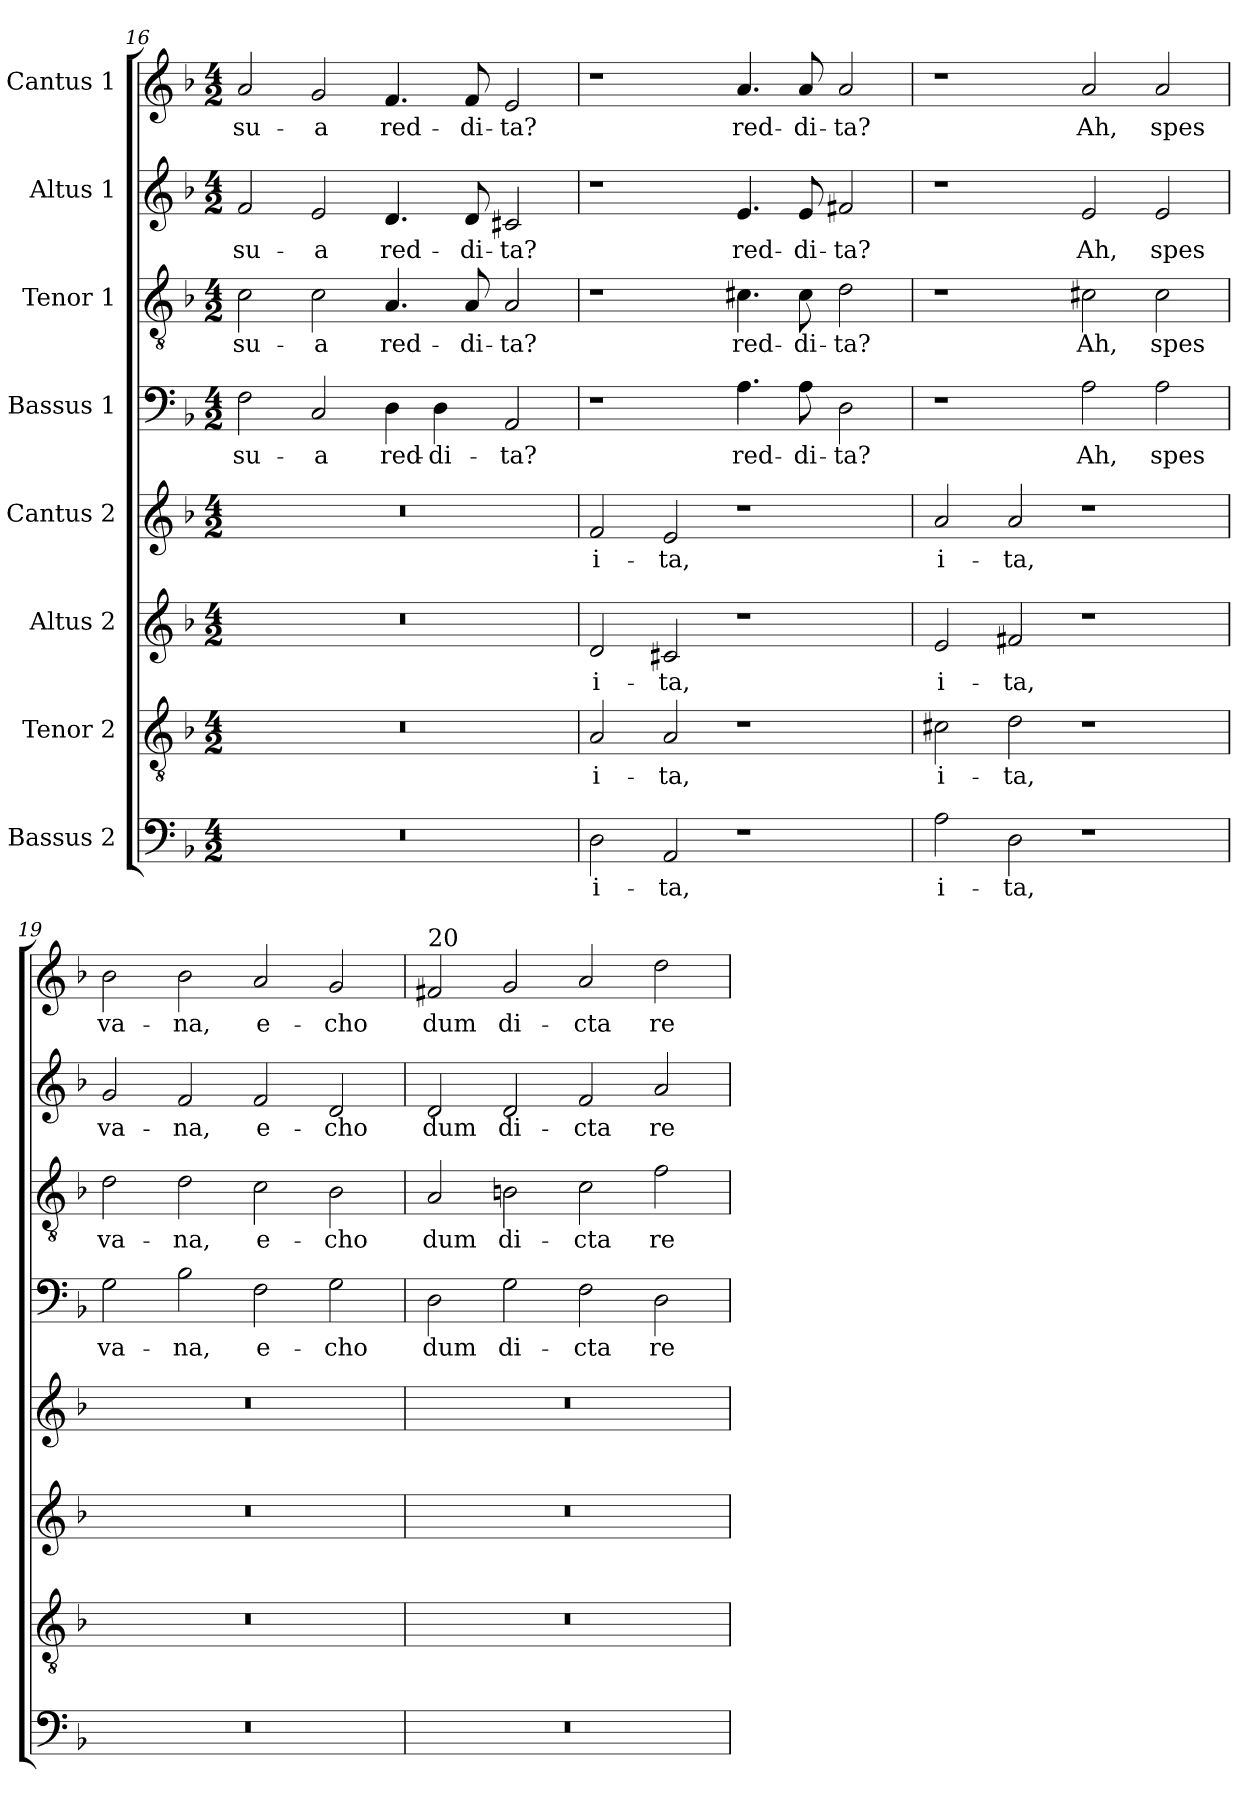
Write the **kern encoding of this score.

**kern	**text	**kern	**text	**kern	**text	**kern	**text	**kern	**text	**kern	**text	**kern	**text	**kern	**text
*part8	*part8	*part7	*part7	*part6	*part6	*part5	*part5	*part4	*part4	*part3	*part3	*part2	*part2	*part1	*part1
*staff8	*staff8	*staff7	*staff7	*staff6	*staff6	*staff5	*staff5	*staff4	*staff4	*staff3	*staff3	*staff2	*staff2	*staff1	*staff1
*I"Bassus 2	*	*I"Tenor 2	*	*I"Altus 2	*	*I"Cantus 2	*	*I"Bassus 1	*	*I"Tenor 1	*	*I"Altus 1	*	*I"Cantus 1	*
*clefF4	*	*clefGv2	*	*clefG2	*	*clefG2	*	*clefF4	*	*clefGv2	*	*clefG2	*	*clefG2	*
*k[b-]	*	*k[b-]	*	*k[b-]	*	*k[b-]	*	*k[b-]	*	*k[b-]	*	*k[b-]	*	*k[b-]	*
*M4/2	*	*M4/2	*	*M4/2	*	*M4/2	*	*M4/2	*	*M4/2	*	*M4/2	*	*M4/2	*
=16	=16	=16	=16	=16	=16	=16	=16	=16	=16	=16	=16	=16	=16	=16	=16
!	!	!	!	!	!	!	!	!	!LO:LY:b	!	!LO:LY:b	!	!LO:LY:b	!	!LO:LY:b
0r	.	0r	.	0r	.	0r	.	2F\	su-	2c\	su-	2f/	su-	2a/	su-
!	!	!	!	!	!	!	!	!	!LO:LY:b	!	!LO:LY:b	!	!LO:LY:b	!	!LO:LY:b
.	.	.	.	.	.	.	.	2C/	a	2c\	a	2e/	a	2g/	a
!	!	!	!	!	!	!	!	!	!LO:LY:b	!	!LO:LY:b	!	!LO:LY:b	!	!LO:LY:b
.	.	.	.	.	.	.	.	4D\	red-	4.A/	red-	4.d/	red-	4.f/	red-
!	!	!	!	!	!	!	!	!	!LO:LY:b	!	!	!	!	!	!
.	.	.	.	.	.	.	.	4D\	di-	.	.	.	.	.	.
!	!	!	!	!	!	!	!	!	!	!	!LO:LY:b	!	!LO:LY:b	!	!LO:LY:b
.	.	.	.	.	.	.	.	.	.	8A/	di-	8d/	di-	8f/	di-
!	!	!	!	!	!	!	!	!	!LO:LY:b	!	!LO:LY:b	!	!LO:LY:b	!	!LO:LY:b
.	.	.	.	.	.	.	.	2AA/	ta?	2A/	ta?	2c#X/	ta?	2e/	ta?
=17	=17	=17	=17	=17	=17	=17	=17	=17	=17	=17	=17	=17	=17	=17	=17
!	!LO:LY:b	!	!LO:LY:b	!	!LO:LY:b	!	!LO:LY:b	!	!	!	!	!	!	!	!
2D\	i-	2A/	i-	2d/	i-	2f/	i-	1r	.	1r	.	1r	.	1r	.
!	!LO:LY:b	!	!LO:LY:b	!	!LO:LY:b	!	!LO:LY:b	!	!	!	!	!	!	!	!
2AA/	ta,	2A/	ta,	2c#X/	ta,	2e/	ta,	.	.	.	.	.	.	.	.
!	!	!	!	!	!	!	!	!	!LO:LY:b	!	!LO:LY:b	!	!LO:LY:b	!	!LO:LY:b
1r	.	1r	.	1r	.	1r	.	4.A\	red-	4.c#X\	red-	4.e/	red-	4.a/	red-
!	!	!	!	!	!	!	!	!	!LO:LY:b	!	!LO:LY:b	!	!LO:LY:b	!	!LO:LY:b
.	.	.	.	.	.	.	.	8A\	di-	8c#\	di-	8e/	di-	8a/	di-
!	!	!	!	!	!	!	!	!	!LO:LY:b	!	!LO:LY:b	!	!LO:LY:b	!	!LO:LY:b
.	.	.	.	.	.	.	.	2D\	ta?	2d\	ta?	2f#X/	ta?	2a/	ta?
=18	=18	=18	=18	=18	=18	=18	=18	=18	=18	=18	=18	=18	=18	=18	=18
!	!LO:LY:b	!	!LO:LY:b	!	!LO:LY:b	!	!LO:LY:b	!	!	!	!	!	!	!	!
2A\	i-	2c#X\	i-	2e/	i-	2a/	i-	1r	.	1r	.	1r	.	1r	.
!	!LO:LY:b	!	!LO:LY:b	!	!LO:LY:b	!	!LO:LY:b	!	!	!	!	!	!	!	!
2D\	ta,	2d\	ta,	2f#X/	ta,	2a/	ta,	.	.	.	.	.	.	.	.
!	!	!	!	!	!	!	!	!	!LO:LY:b	!	!LO:LY:b	!	!LO:LY:b	!	!LO:LY:b
1r	.	1r	.	1r	.	1r	.	2A\	Ah,	2c#X\	Ah,	2e/	Ah,	2a/	Ah,
!	!	!	!	!	!	!	!	!	!LO:LY:b	!	!LO:LY:b	!	!LO:LY:b	!	!LO:LY:b
.	.	.	.	.	.	.	.	2A\	spes	2c#\	spes	2e/	spes	2a/	spes
=19	=19	=19	=19	=19	=19	=19	=19	=19	=19	=19	=19	=19	=19	=19	=19
!	!	!	!	!	!	!	!	!	!LO:LY:b	!	!LO:LY:b	!	!LO:LY:b	!	!LO:LY:b
0r	.	0r	.	0r	.	0r	.	2G\	va-	2d\	va-	2g/	va-	2b-\	va-
!	!	!	!	!	!	!	!	!	!LO:LY:b	!	!LO:LY:b	!	!LO:LY:b	!	!LO:LY:b
.	.	.	.	.	.	.	.	2B-\	na,	2d\	na,	2f/	na,	2b-\	na,
!	!	!	!	!	!	!	!	!	!LO:LY:b	!	!LO:LY:b	!	!LO:LY:b	!	!LO:LY:b
.	.	.	.	.	.	.	.	2F\	e-	2c\	e-	2f/	e-	2a/	e-
!	!	!	!	!	!	!	!	!	!LO:LY:b	!	!LO:LY:b	!	!LO:LY:b	!	!LO:LY:b
.	.	.	.	.	.	.	.	2G\	cho	2B-\	cho	2d/	cho	2g/	cho
!!LO:PB:g=z
=20	=20	=20	=20	=20	=20	=20	=20	=20	=20	=20	=20	=20	=20	=20	=20
!	!	!	!	!	!	!	!	!	!	!	!	!	!	!LO:TX:a:t=20	!
!	!	!	!	!	!	!	!	!	!LO:LY:b	!	!LO:LY:b	!	!LO:LY:b	!	!LO:LY:b
0r	.	0r	.	0r	.	0r	.	2D\	dum	2A/	dum	2d/	dum	2f#X/	dum
!	!	!	!	!	!	!	!	!	!LO:LY:b	!	!LO:LY:b	!	!LO:LY:b	!	!LO:LY:b
.	.	.	.	.	.	.	.	2G\	di-	2Bn\	di-	2d/	di-	2g/	di-
!	!	!	!	!	!	!	!	!	!LO:LY:b	!	!LO:LY:b	!	!LO:LY:b	!	!LO:LY:b
.	.	.	.	.	.	.	.	2F\	cta	2c\	cta	2f/	cta	2a/	cta
!	!	!	!	!	!	!	!	!	!LO:LY:b	!	!LO:LY:b	!	!LO:LY:b	!	!LO:LY:b
.	.	.	.	.	.	.	.	2D\	re-	2f\	re-	2a/	re-	2dd\	re-
=	=	=	=	=	=	=	=	=	=	=	=	=	=	=	=
*-	*-	*-	*-	*-	*-	*-	*-	*-	*-	*-	*-	*-	*-	*-	*-
